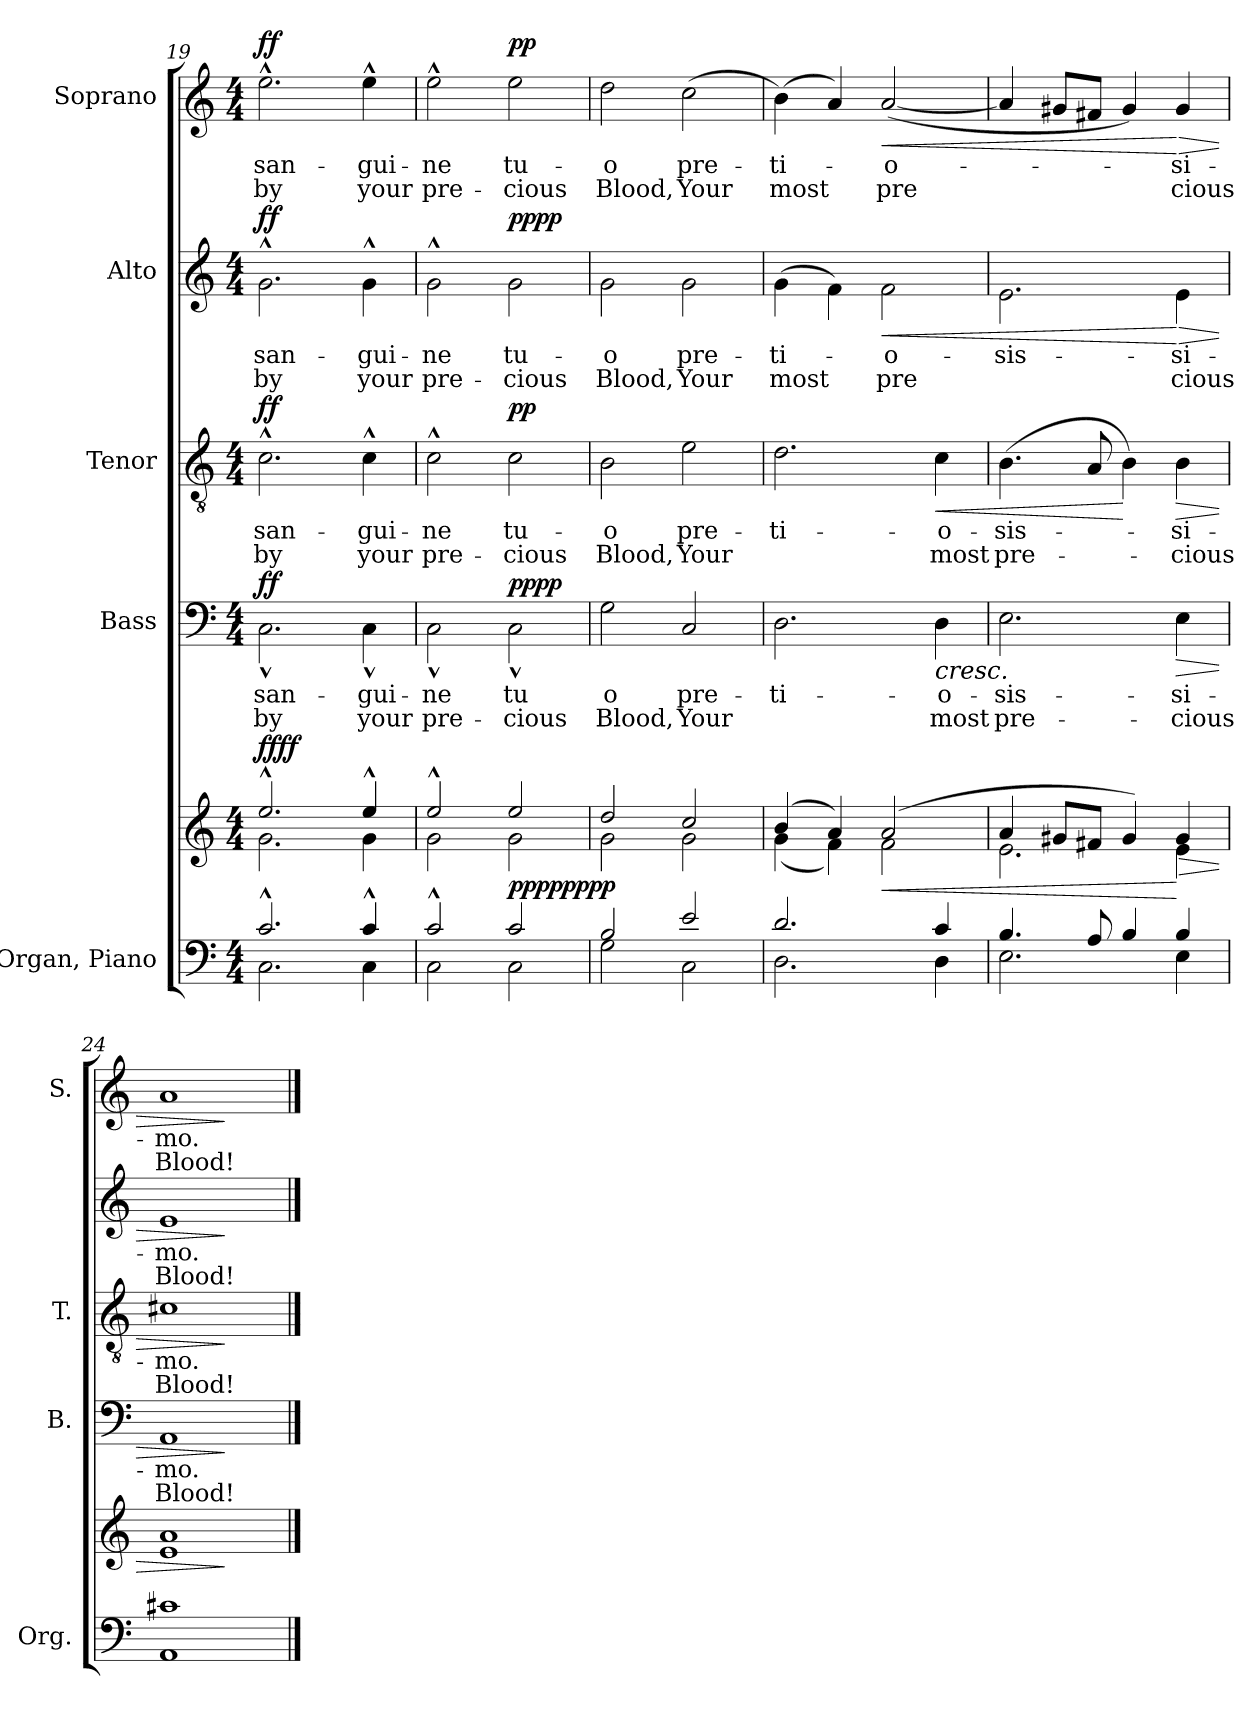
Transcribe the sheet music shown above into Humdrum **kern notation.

**kern	**kern	**dynam	**kern	**text	**text	**dynam	**kern	**text	**text	**dynam	**kern	**text	**text	**dynam	**kern	**text	**text	**dynam
*part5	*part5	*part5	*part4	*part4	*part4	*part4	*part3	*part3	*part3	*part3	*part2	*part2	*part2	*part2	*part1	*part1	*part1	*part1
*staff6	*staff5	*staff5/6	*staff4	*staff4	*staff4	*staff4	*staff3	*staff3	*staff3	*staff3	*staff2	*staff2	*staff2	*staff2	*staff1	*staff1	*staff1	*staff1
*I"Organ, Piano	*	*	*I"Bass	*	*	*	*I"Tenor	*	*	*	*I"Alto	*	*	*	*I"Soprano	*	*	*
*I'Org.	*	*	*I'B.	*	*	*	*I'T.	*	*	*	*	*	*	*	*I'S.	*	*	*
*clefF4	*clefG2	*	*clefF4	*	*	*	*clefGv2	*	*	*	*clefG2	*	*	*	*clefG2	*	*	*
*k[]	*k[]	*	*k[]	*	*	*	*k[]	*	*	*	*k[]	*	*	*	*k[]	*	*	*
*M4/4	*M4/4	*	*M4/4	*	*	*	*M4/4	*	*	*	*M4/4	*	*	*	*M4/4	*	*	*
=19	=19	=19	=19	=19	=19	=19	=19	=19	=19	=19	=19	=19	=19	=19	=19	=19	=19	=19
*^	*^	*	*^	*	*	*	*	*	*	*	*	*	*	*	*	*	*	*
!	!	!	!	!LO:DY:a	!	!	!LO:LY:b	!LO:LY:b	!	!	!LO:LY:b	!LO:LY:b	!	!	!LO:LY:b	!LO:LY:b	!	!	!LO:LY:b	!LO:LY:b	!
*	*	*	*	*	*	*	*	*	*	*	*	*	*	*^	*	*	*	*	*	*	*
!	!	!	!	!LO:DY:n=1:a	!	!	!	!	!LO:DY:a	!	!	!	!LO:DY:a	!	!	!	!	!LO:DY:a	!	!	!	!LO:DY:a
2.c^^/	2.C\	2.ee^^/	2.g\	ff ff	1ryy	2.C^^\	san-	by	ff	2.c^^\	san-	by	ff	2.ryy	2.g^^\	san-	by	ff	2.ee^^\	san-	by	ff
!	!	!	!	!	!	!	!LO:LY:b	!LO:LY:b	!	!	!LO:LY:b	!LO:LY:b	!	!	!	!LO:LY:b	!LO:LY:b	!	!	!LO:LY:b	!LO:LY:b	!
4c^^/	4C\	4ee^^/	4g\	.	.	4C^^\	-gui-	your	.	4c^^\	-gui-	your	.	4ryy	4g^^\	-gui-	your	.	4ee^^\	-gui-	your	.
=20	=20	=20	=20	=20	=20	=20	=20	=20	=20	=20	=20	=20	=20	=20	=20	=20	=20	=20	=20	=20	=20	=20
!	!	!	!	!	!	!	!LO:LY:b	!LO:LY:b	!	!	!LO:LY:b	!LO:LY:b	!	!	!	!LO:LY:b	!LO:LY:b	!	!	!LO:LY:b	!LO:LY:b	!
2c^^/	2C\	2ee^^/	2g\	.	1ryy	2C^^\	-ne	pre-	.	2c^^\	-ne	pre-	.	2ryy	2g^^\	-ne	pre-	.	2ee^^\	-ne	pre-	.
!	!	!	!	!LO:DY:a=2	!	!	!LO:LY:b	!LO:LY:b	!	!	!LO:LY:b	!LO:LY:b	!	!	!	!LO:LY:b	!LO:LY:b	!	!	!LO:LY:b	!LO:LY:b	!
!	!	!	!	!LO:DY:n=1:a=2	!	!	!	!	!	!	!	!	!	!	!	!	!	!	!	!	!	!
!	!	!	!	!LO:DY:n=2:a	!	!	!	!	!	!	!	!	!	!	!	!	!	!	!	!	!	!
!	!	!	!	!LO:DY:n=3:a	!	!	!	!	!LO:DY:a	!	!	!	!	!	!	!	!	!	!	!	!	!
!	!	!	!	!	!	!	!	!	!LO:DY:n=1:a	!	!	!	!LO:DY:a	!	!	!	!	!LO:DY:a	!	!	!	!
!	!	!	!	!	!	!	!	!	!	!	!	!	!	!	!	!	!	!LO:DY:n=1:a	!	!	!	!LO:DY:a
2c/	2C\	2ee/	2g\	pp pp pp pp	.	2C^^\	tu-	-cious	pp pp	2c\	tu-	-cious	pp	2ryy	2g\	tu-	-cious	pp pp	2ee\	tu-	-cious	pp
!!LO:PB:g=z
=21	=21	=21	=21	=21	=21	=21	=21	=21	=21	=21	=21	=21	=21	=21	=21	=21	=21	=21	=21	=21	=21	=21
!	!	!	!	!	!	!	!LO:LY:b	!LO:LY:b	!	!	!LO:LY:b	!LO:LY:b	!	!	!	!LO:LY:b	!LO:LY:b	!	!	!LO:LY:b	!LO:LY:b	!
2B/	2G\	2dd/	2g\	.	2G\	2ryy	-o	Blood,	.	2B\	-o	Blood,	.	2ryy	2g\	-o	Blood,	.	2dd\	-o	Blood,	.
!	!	!	!	!	!	!	!LO:LY:b	!LO:LY:b	!	!	!LO:LY:b	!LO:LY:b	!	!	!	!LO:LY:b	!LO:LY:b	!	!	!LO:LY:b	!LO:LY:b	!
2e/	2C\	2cc/	2g\	.	2C/	2ryy	pre-	Your	.	2e\	pre-	Your	.	2ryy	2g\	pre-	Your	.	(>2cc\	pre-	Your	.
=22	=22	=22	=22	=22	=22	=22	=22	=22	=22	=22	=22	=22	=22	=22	=22	=22	=22	=22	=22	=22	=22	=22
!	!	!	!	!	!	!	!LO:LY:b	!	!	!	!LO:LY:b	!	!	!	!	!LO:LY:b	!LO:LY:b	!	!	!LO:LY:b	!LO:LY:b	!
2.d/	2.D\	(>4b/	(<4g\	.	2.D\	2.ryy	-ti-	.	.	2.d\	-ti-	.	.	4ryy	(<4g\	-ti-	most	.	(>4b\)	-ti-	most	.
.	.	4a/)	4f\)	.	.	.	.	.	.	.	.	.	.	4ryy	4f\)	.	.	.	4a/)	.	.	.
!	!	!	!	!LO:HP:b	!	!	!	!	!	!	!	!	!	!	!	!LO:LY:b	!LO:LY:b	!LO:HP:b	!	!LO:LY:b	!LO:LY:b	!LO:HP:b
.	.	(>2a/	2f\	<	.	.	.	.	.	.	.	.	.	2ryy	2f\	-o-	pre-	<	(>[2a/	-o-	pre-	<
!	!	!	!	!	!	!	!LO:LY:b	!LO:LY:b	!LO:HP:b	!	!LO:LY:b	!LO:LY:b	!LO:HP:b	!	!	!	!	!	!	!	!	!
4c/	4D\	.	.	.	4D\	4ryy	-o-	most	<	4c\	-o-	most	<	.	.	.	.	.	.	.	.	.
=23	=23	=23	=23	=23	=23	=23	=23	=23	=23	=23	=23	=23	=23	=23	=23	=23	=23	=23	=23	=23	=23	=23
!	!	!	!	!	!	!	!LO:LY:b	!LO:LY:b	!	!	!LO:LY:b	!LO:LY:b	!	!	!	!LO:LY:b	!LO:LY:b	!	!	!	!LO:LY:b	!
4.B/	2.E\	4a/	2.e\	.	2.E\	2.ryy	-sis-	pre-	.	(>4.B\	-sis-	pre-	.	2.ryy	2.e\	-sis-	---	.	4a/]	.	--	.
.	.	8g#X/L	.	.	.	.	.	.	.	.	.	.	.	.	.	.	.	.	8g#X/L	.	.	.
!	!	!	!	!	!	!	!	!	!	!	!	!	!	!	!	!	!	!	!	!	!LO:LY:b	!
8A/	.	8f#X/J	.	.	.	.	.	.	.	8A/	.	.	.	.	.	.	.	.	8f#X/J	.	---	.
4B/	.	4g#/)	.	.	.	.	.	.	.	4B\)	.	.	[	.	.	.	.	.	4g#/)	.	.	.
!	!	!	!	!LO:HP:n=1:b	!	!	!LO:LY:b	!LO:LY:b	!LO:HP:b	!	!LO:LY:b	!LO:LY:b	!LO:HP:b	!	!	!LO:LY:b	!LO:LY:b	!LO:HP:n=1:b	!	!LO:LY:b	!LO:LY:b	!LO:HP:n=1:b
4B/	4E\	4g#/	4e\	[ >	4E\	4ryy	-si-	-cious	>	4B\	-si-	-cious	>	4ryy	4e\	-si-	-cious	[ >	4g#/	-si-	-cious	[ >
*v	*v	*	*	*	*v	*v	*	*	*	*	*	*	*	*v	*v	*	*	*	*	*	*	*
*	*v	*v	*	*	*	*	*	*	*	*	*	*	*	*	*	*	*	*	*
.	.	.	.	.	.	[	.	.	.	.	.	.	.	.	.	.	.	.
=24	=24	=24	=24	=24	=24	=24	=24	=24	=24	=24	=24	=24	=24	=24	=24	=24	=24	=24
*^	*^	*	*	*	*	*	*	*	*	*	*	*	*	*	*	*	*	*
!	!	!	!	!	!	!LO:LY:b	!LO:LY:b	!	!	!LO:LY:b	!LO:LY:b	!	!	!LO:LY:b	!LO:LY:b	!	!	!LO:LY:b	!LO:LY:b	!
*	*	*	*	*	*^	*	*	*	*	*	*	*	*^	*	*	*	*	*	*	*
1c#X	1AA	1a	1e	.	1AA	1ryy	-mo.	Blood!	.	1c#X	-mo.	Blood!	.	1ryy	1e	-mo.	Blood!	.	1a	-mo.	Blood!	.
*v	*v	*	*	*	*v	*v	*	*	*	*	*	*	*	*v	*v	*	*	*	*	*	*	*
*	*v	*v	*	*	*	*	*	*	*	*	*	*	*	*	*	*	*	*	*
.	.	]	.	.	.	]	.	.	.	]	.	.	.	]	.	.	.	]
==	==	==	==	==	==	==	==	==	==	==	==	==	==	==	==	==	==	==
*-	*-	*-	*-	*-	*-	*-	*-	*-	*-	*-	*-	*-	*-	*-	*-	*-	*-	*-
